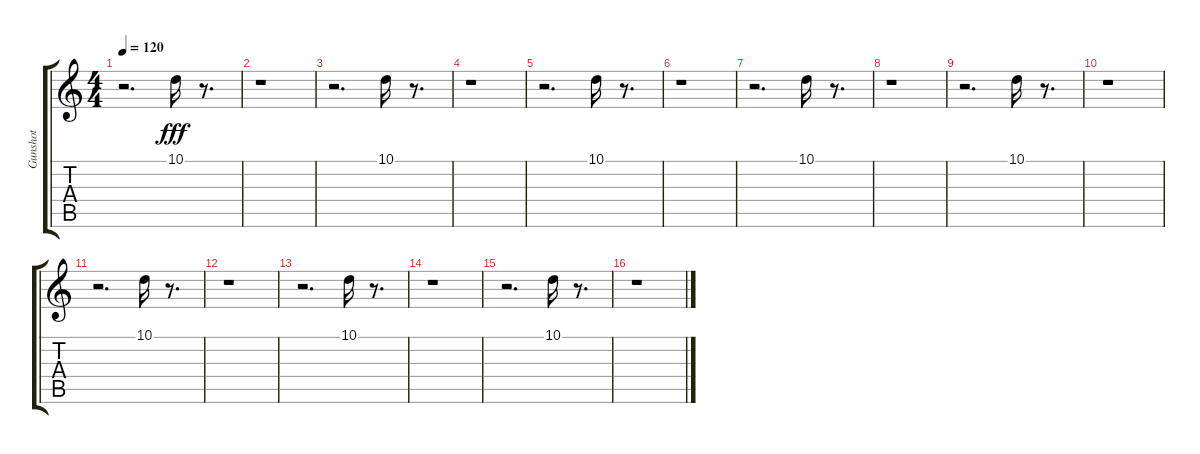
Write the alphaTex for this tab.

\track ("Gunshot" "Gunshot") {instrument gunshot}
\staff {score tabs}
\tuning (E4 B3 G3 D3 A2 E2) {hide}
\ts (4 4)
\tempo 120
\clef g2
\ks c
r.2{d dy fff} 10.1.16{instrument gunshot} r.8{d} |
r.1 |
r.2{d} 10.1.16{instrument gunshot} r.8{d} |
r.1 |
r.2{d} 10.1.16{instrument gunshot} r.8{d} |
r.1 |
r.2{d} 10.1.16{instrument gunshot} r.8{d} |
r.1 |
r.2{d} 10.1.16{instrument gunshot} r.8{d} |
r.1 |
r.2{d} 10.1.16{instrument gunshot} r.8{d} |
r.1 |
r.2{d} 10.1.16{instrument gunshot} r.8{d} |
r.1 |
r.2{d} 10.1.16{instrument gunshot} r.8{d} |
r.1
